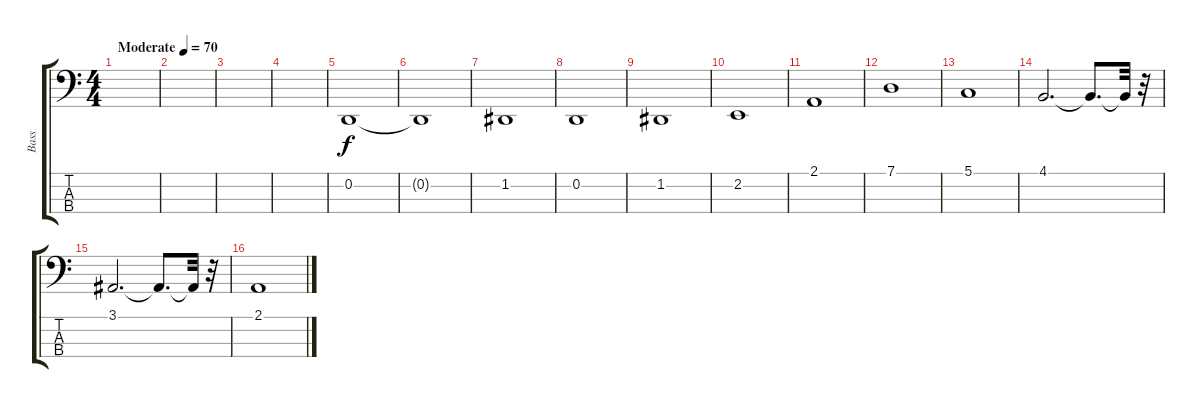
\track ("Bass" "Bass") {instrument stringensemble1}
\staff {score tabs}
\tuning (G2 D2 A1 E1) {hide}
\ts (4 4)
\tempo (70 "Moderate")
\clef f4
\ks c
|
|
|
|
0.2.1 |
0.2{t}.1 |
1.2.1 |
0.2.1 |
1.2.1 |
2.2.1 |
2.1.1 |
7.1.1 |
5.1.1 |
4.1.2{d} 4.1{t}.8{d} 4.1{t}.32 r.32 |
3.1.2{d} 3.1{t}.8{d} 3.1{t}.32 r.32 |
2.1.1
